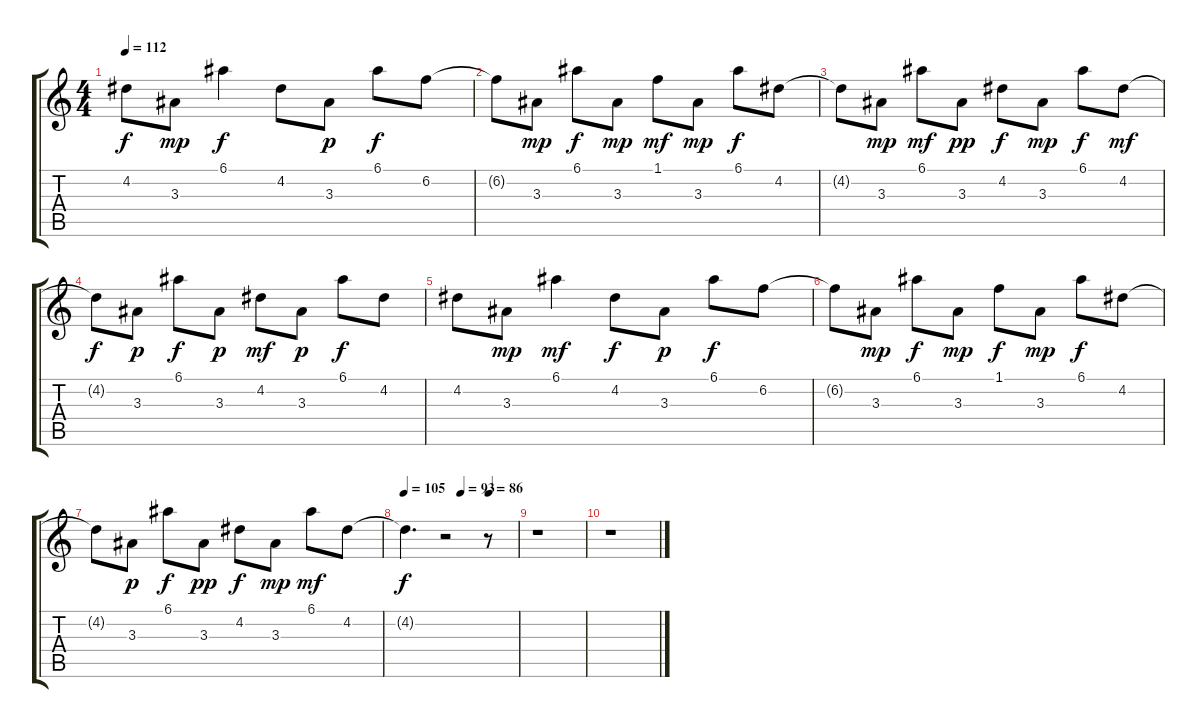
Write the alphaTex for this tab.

\track "" {instrument electricguitarclean}
\staff {score tabs}
\tuning (E4 B3 G3 D3 A2 E2) {hide}
\ts (4 4)
\tempo 112
\clef g2
\ks c
4.2.8{dy f} 3.3.8{dy mp} 6.1.4{dy f} 4.2.8 3.3.8{dy p} 6.1.8{dy f} 6.2.8 |
6.2{t}.8 3.3.8{dy mp} 6.1.8{dy f} 3.3.8{dy mp} 1.1.8{dy mf} 3.3.8{dy mp} 6.1.8{dy f} 4.2.8 |
4.2{t}.8 3.3.8{dy mp} 6.1.8{dy mf} 3.3.8{dy pp} 4.2.8{dy f} 3.3.8{dy mp} 6.1.8{dy f} 4.2.8{dy mf} |
4.2{t}.8{dy f} 3.3.8{dy p} 6.1.8{dy f} 3.3.8{dy p} 4.2.8{dy mf} 3.3.8{dy p} 6.1.8{dy f} 4.2.8 |
4.2.8 3.3.8{dy mp} 6.1.4{dy mf} 4.2.8{dy f} 3.3.8{dy p} 6.1.8{dy f} 6.2.8 |
6.2{t}.8 3.3.8{dy mp} 6.1.8{dy f} 3.3.8{dy mp} 1.1.8{dy f} 3.3.8{dy mp} 6.1.8{dy f} 4.2.8 |
4.2{t}.8 3.3.8{dy p} 6.1.8{dy f} 3.3.8{dy pp} 4.2.8{dy f} 3.3.8{dy mp} 6.1.8{dy mf} 4.2.8 |
\tempo 105
\tempo (93 0.5)
\tempo (86 0.75)
4.2{t}.4{d dy f} r.2 r.8 |
r.1 |
r.1
